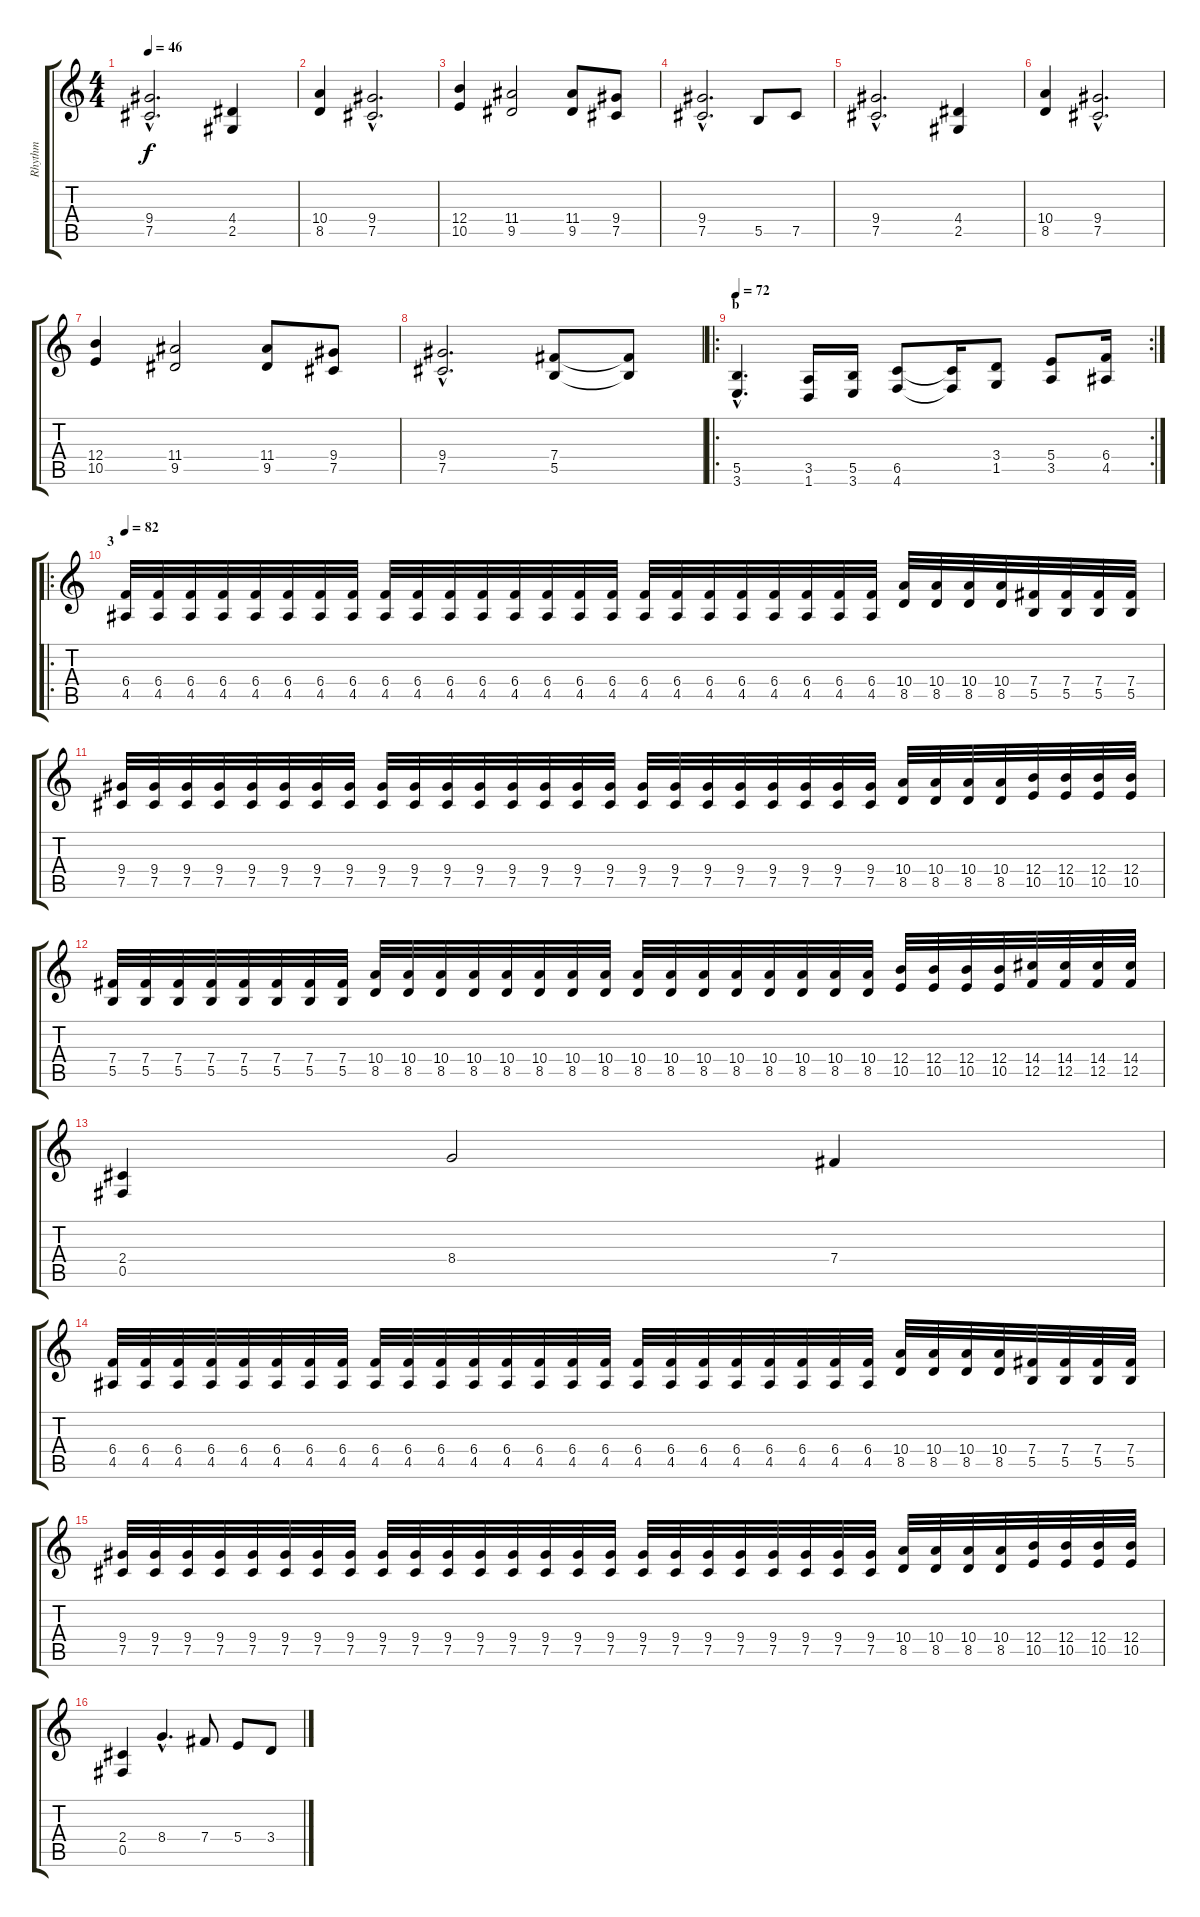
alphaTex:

\track ("Rhythm" "Rhythm") {instrument distortionguitar}
\staff {score tabs}
\tuning (Db4 Ab3 E3 B2 Gb2 Db2) {hide}
\ts (4 4)
\tempo 46
\clef g2
\ks c
(9.4{hac} 7.5{hac}).2{d dy f} (4.4 2.5).4 |
(10.4 8.5).4 (9.4{hac} 7.5{hac}).2{d} |
(12.4 10.5).4 (11.4 9.5).2 (11.4 9.5).8 (9.4 7.5).8 |
(9.4{hac} 7.5{hac}).2{d} 5.5.8 7.5.8 |
(9.4{hac} 7.5{hac}).2{d} (4.4 2.5).4 |
(10.4 8.5).4 (9.4{hac} 7.5{hac}).2{d} |
(12.4 10.5).4 (11.4 9.5).2 (11.4 9.5).8 (9.4 7.5).8 |
(9.4{hac} 7.5{hac}).2{d} (7.4 5.5).8 (7.4{t} 5.5{t}).8 |
\ro
\rc 2
\section ("" "b")
\tempo 72
(5.5{hac} 3.6{hac}).4{d} (3.5 1.6).16 (5.5 3.6).16 (6.5 4.6).8 (6.5{t} 4.6{t}).16 (3.4 1.5).8 (5.4 3.5).8 (6.4 4.5).16 |
\ro
\section ("" "3")
\tempo 82
(6.4 4.5).32 (6.4 4.5).32 (6.4 4.5).32 (6.4 4.5).32 (6.4 4.5).32 (6.4 4.5).32 (6.4 4.5).32 (6.4 4.5).32 (6.4 4.5).32 (6.4 4.5).32 (6.4 4.5).32 (6.4 4.5).32 (6.4 4.5).32 (6.4 4.5).32 (6.4 4.5).32 (6.4 4.5).32 (6.4 4.5).32 (6.4 4.5).32 (6.4 4.5).32 (6.4 4.5).32 (6.4 4.5).32 (6.4 4.5).32 (6.4 4.5).32 (6.4 4.5).32 (10.4 8.5).32 (10.4 8.5).32 (10.4 8.5).32 (10.4 8.5).32 (7.4 5.5).32 (7.4 5.5).32 (7.4 5.5).32 (7.4 5.5).32 |
(9.4 7.5).32 (9.4 7.5).32 (9.4 7.5).32 (9.4 7.5).32 (9.4 7.5).32 (9.4 7.5).32 (9.4 7.5).32 (9.4 7.5).32 (9.4 7.5).32 (9.4 7.5).32 (9.4 7.5).32 (9.4 7.5).32 (9.4 7.5).32 (9.4 7.5).32 (9.4 7.5).32 (9.4 7.5).32 (9.4 7.5).32 (9.4 7.5).32 (9.4 7.5).32 (9.4 7.5).32 (9.4 7.5).32 (9.4 7.5).32 (9.4 7.5).32 (9.4 7.5).32 (10.4 8.5).32 (10.4 8.5).32 (10.4 8.5).32 (10.4 8.5).32 (12.4 10.5).32 (12.4 10.5).32 (12.4 10.5).32 (12.4 10.5).32 |
(7.4 5.5).32 (7.4 5.5).32 (7.4 5.5).32 (7.4 5.5).32 (7.4 5.5).32 (7.4 5.5).32 (7.4 5.5).32 (7.4 5.5).32 (10.4 8.5).32 (10.4 8.5).32 (10.4 8.5).32 (10.4 8.5).32 (10.4 8.5).32 (10.4 8.5).32 (10.4 8.5).32 (10.4 8.5).32 (10.4 8.5).32 (10.4 8.5).32 (10.4 8.5).32 (10.4 8.5).32 (10.4 8.5).32 (10.4 8.5).32 (10.4 8.5).32 (10.4 8.5).32 (12.4 10.5).32 (12.4 10.5).32 (12.4 10.5).32 (12.4 10.5).32 (14.4 12.5).32 (14.4 12.5).32 (14.4 12.5).32 (14.4 12.5).32 |
(2.4 0.5).4 8.4.2 7.4.4 |
(6.4 4.5).32 (6.4 4.5).32 (6.4 4.5).32 (6.4 4.5).32 (6.4 4.5).32 (6.4 4.5).32 (6.4 4.5).32 (6.4 4.5).32 (6.4 4.5).32 (6.4 4.5).32 (6.4 4.5).32 (6.4 4.5).32 (6.4 4.5).32 (6.4 4.5).32 (6.4 4.5).32 (6.4 4.5).32 (6.4 4.5).32 (6.4 4.5).32 (6.4 4.5).32 (6.4 4.5).32 (6.4 4.5).32 (6.4 4.5).32 (6.4 4.5).32 (6.4 4.5).32 (10.4 8.5).32 (10.4 8.5).32 (10.4 8.5).32 (10.4 8.5).32 (7.4 5.5).32 (7.4 5.5).32 (7.4 5.5).32 (7.4 5.5).32 |
(9.4 7.5).32 (9.4 7.5).32 (9.4 7.5).32 (9.4 7.5).32 (9.4 7.5).32 (9.4 7.5).32 (9.4 7.5).32 (9.4 7.5).32 (9.4 7.5).32 (9.4 7.5).32 (9.4 7.5).32 (9.4 7.5).32 (9.4 7.5).32 (9.4 7.5).32 (9.4 7.5).32 (9.4 7.5).32 (9.4 7.5).32 (9.4 7.5).32 (9.4 7.5).32 (9.4 7.5).32 (9.4 7.5).32 (9.4 7.5).32 (9.4 7.5).32 (9.4 7.5).32 (10.4 8.5).32 (10.4 8.5).32 (10.4 8.5).32 (10.4 8.5).32 (12.4 10.5).32 (12.4 10.5).32 (12.4 10.5).32 (12.4 10.5).32 |
(2.4 0.5).4 8.4{hac}.4{d} 7.4.8 5.4.8 3.4.8
